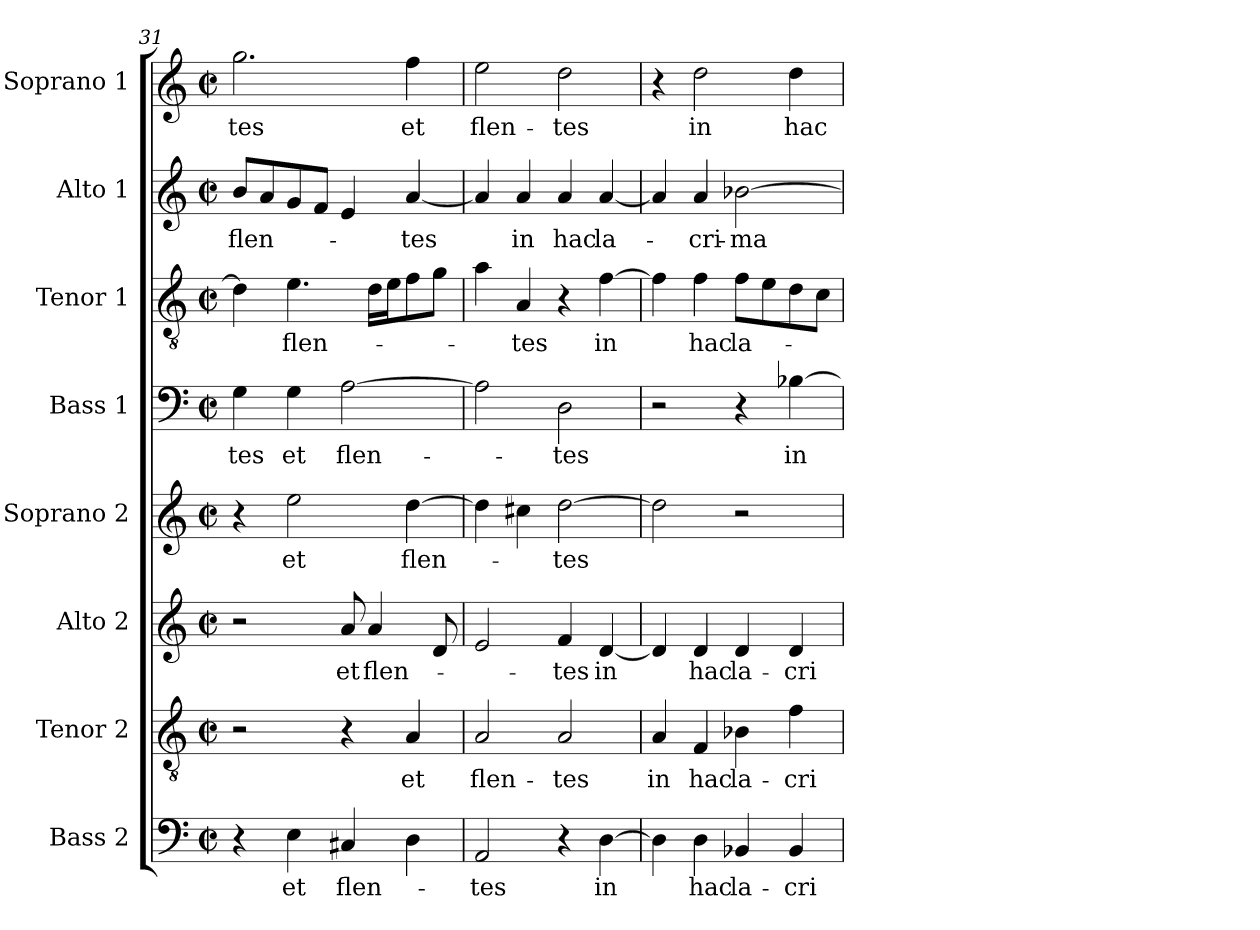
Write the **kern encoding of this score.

**kern	**text	**kern	**text	**kern	**text	**kern	**text	**kern	**text	**kern	**text	**kern	**text	**kern	**text
*part8	*part8	*part7	*part7	*part6	*part6	*part5	*part5	*part4	*part4	*part3	*part3	*part2	*part2	*part1	*part1
*staff8	*staff8	*staff7	*staff7	*staff6	*staff6	*staff5	*staff5	*staff4	*staff4	*staff3	*staff3	*staff2	*staff2	*staff1	*staff1
*I"Bass 2	*	*I"Tenor 2	*	*I"Alto 2	*	*I"Soprano 2	*	*I"Bass 1	*	*I"Tenor 1	*	*I"Alto 1	*	*I"Soprano 1	*
*I'B 2	*	*I'T 2	*	*I'A 2	*	*I'S 2	*	*I'B 1	*	*I'T 1	*	*I'A 1	*	*I'S 1	*
*clefF4	*	*clefGv2	*	*clefG2	*	*clefG2	*	*clefF4	*	*clefGv2	*	*clefG2	*	*clefG2	*
*k[]	*	*k[]	*	*k[]	*	*k[]	*	*k[]	*	*k[]	*	*k[]	*	*k[]	*
*C:	*	*C:	*	*C:	*	*C:	*	*C:	*	*C:	*	*C:	*	*C:	*
*M2/2	*	*M2/2	*	*M2/2	*	*M2/2	*	*M2/2	*	*M2/2	*	*M2/2	*	*M2/2	*
*met(c|)	*	*met(c|)	*	*met(c|)	*	*met(c|)	*	*met(c|)	*	*met(c|)	*	*met(c|)	*	*met(c|)	*
=31	=31	=31	=31	=31	=31	=31	=31	=31	=31	=31	=31	=31	=31	=31	=31
!	!	!	!	!	!	!	!	!	!LO:LY:b	!	!	!	!	!	!
!	!	!	!	!	!	!	!	!	!	!	!	!	!LO:LY:b	!	!
!	!	!	!	!	!	!	!	!	!	!	!	!	!	!	!LO:LY:b
4r	.	2r	.	2r	.	4r	.	4G\	-tes	4d\]	.	8b/L	flen-	2.gg\	-tes
.	.	.	.	.	.	.	.	.	.	.	.	8a/	.	.	.
!	!LO:LY:b	!	!	!	!	!	!	!	!	!	!	!	!	!	!
!	!	!	!	!	!	!	!LO:LY:b	!	!	!	!	!	!	!	!
!	!	!	!	!	!	!	!	!	!LO:LY:b	!	!	!	!	!	!
!	!	!	!	!	!	!	!	!	!	!	!LO:LY:b	!	!	!	!
4E\	et	.	.	.	.	2ee\	et	4G\	et	4.e\	flen-	8g/	.	.	.
.	.	.	.	.	.	.	.	.	.	.	.	8f/J	.	.	.
!	!LO:LY:b	!	!	!	!	!	!	!	!	!	!	!	!	!	!
!	!	!	!	!	!LO:LY:b	!	!	!	!	!	!	!	!	!	!
!	!	!	!	!	!	!	!	!	!LO:LY:b	!	!	!	!	!	!
4C#X/	flen-	4r	.	8a/	et	.	.	[2A\	flen-	.	.	4e/	.	.	.
!	!	!	!	!	!LO:LY:b	!	!	!	!	!	!	!	!	!	!
.	.	.	.	4a/	flen-	.	.	.	.	16d\LL	.	.	.	.	.
.	.	.	.	.	.	.	.	.	.	16e\J	.	.	.	.	.
!	!	!	!LO:LY:b	!	!	!	!	!	!	!	!	!	!	!	!
!	!	!	!	!	!	!	!LO:LY:b	!	!	!	!	!	!	!	!
!	!	!	!	!	!	!	!	!	!	!	!	!	!LO:LY:b	!	!
!	!	!	!	!	!	!	!	!	!	!	!	!	!	!	!LO:LY:b
4D\	.	4A/	et	.	.	[4dd\	flen-	.	.	8f\	.	[4a/	-tes	4ff\	et
.	.	.	.	8d/	.	.	.	.	.	8g\J	.	.	.	.	.
=32	=32	=32	=32	=32	=32	=32	=32	=32	=32	=32	=32	=32	=32	=32	=32
!	!LO:LY:b	!	!	!	!	!	!	!	!	!	!	!	!	!	!
!	!	!	!LO:LY:b	!	!	!	!	!	!	!	!	!	!	!	!
!	!	!	!	!	!	!	!	!	!	!	!	!	!	!	!LO:LY:b
2AA/	-tes	2A/	flen-	2e/	.	4dd\]	.	2A\]	.	4a\	.	4a/]	.	2ee\	flen-
!	!	!	!	!	!	!	!	!	!	!	!LO:LY:b	!	!	!	!
!	!	!	!	!	!	!	!	!	!	!	!	!	!LO:LY:b	!	!
.	.	.	.	.	.	4cc#X\	.	.	.	4A/	-tes	4a/	in	.	.
!	!	!	!LO:LY:b	!	!	!	!	!	!	!	!	!	!	!	!
!	!	!	!	!	!LO:LY:b	!	!	!	!	!	!	!	!	!	!
!	!	!	!	!	!	!	!LO:LY:b	!	!	!	!	!	!	!	!
!	!	!	!	!	!	!	!	!	!LO:LY:b	!	!	!	!	!	!
!	!	!	!	!	!	!	!	!	!	!	!	!	!LO:LY:b	!	!
!	!	!	!	!	!	!	!	!	!	!	!	!	!	!	!LO:LY:b
4r	.	2A/	-tes	4f/	-tes	[2dd\	-tes	2D\	-tes	4r	.	4a/	hac	2dd\	-tes
!	!LO:LY:b	!	!	!	!	!	!	!	!	!	!	!	!	!	!
!	!	!	!	!	!LO:LY:b	!	!	!	!	!	!	!	!	!	!
!	!	!	!	!	!	!	!	!	!	!	!LO:LY:b	!	!	!	!
!	!	!	!	!	!	!	!	!	!	!	!	!	!LO:LY:b	!	!
[4D\	in	.	.	[4d/	in	.	.	.	.	[4f\	in	[4a/	la-	.	.
!!LO:PB:g=z
=33	=33	=33	=33	=33	=33	=33	=33	=33	=33	=33	=33	=33	=33	=33	=33
!	!	!	!LO:LY:b	!	!	!	!	!	!	!	!	!	!	!	!
4D\]	.	4A/	in	4d/]	.	2dd\]	.	2r	.	4f\]	.	4a/]	.	4r	.
!	!LO:LY:b	!	!	!	!	!	!	!	!	!	!	!	!	!	!
!	!	!	!LO:LY:b	!	!	!	!	!	!	!	!	!	!	!	!
!	!	!	!	!	!LO:LY:b	!	!	!	!	!	!	!	!	!	!
!	!	!	!	!	!	!	!	!	!	!	!LO:LY:b	!	!	!	!
!	!	!	!	!	!	!	!	!	!	!	!	!	!LO:LY:b	!	!
!	!	!	!	!	!	!	!	!	!	!	!	!	!	!	!LO:LY:b
4D\	hac	4F/	hac	4d/	hac	.	.	.	.	4f\	hac	4a/	-cri-	2dd\	in
!	!LO:LY:b	!	!	!	!	!	!	!	!	!	!	!	!	!	!
!	!	!	!LO:LY:b	!	!	!	!	!	!	!	!	!	!	!	!
!	!	!	!	!	!LO:LY:b	!	!	!	!	!	!	!	!	!	!
!	!	!	!	!	!	!	!	!	!	!	!LO:LY:b	!	!	!	!
!	!	!	!	!	!	!	!	!	!	!	!	!	!LO:LY:b	!	!
4BB-X/	la-	4B-X\	la-	4d/	la-	2r	.	4r	.	8f\L	la-	[2b-X\	-ma-	.	.
.	.	.	.	.	.	.	.	.	.	8e\	.	.	.	.	.
!	!LO:LY:b	!	!	!	!	!	!	!	!	!	!	!	!	!	!
!	!	!	!LO:LY:b	!	!	!	!	!	!	!	!	!	!	!	!
!	!	!	!	!	!LO:LY:b	!	!	!	!	!	!	!	!	!	!
!	!	!	!	!	!	!	!	!	!LO:LY:b	!	!	!	!	!	!
!	!	!	!	!	!	!	!	!	!	!	!	!	!	!	!LO:LY:b
4BB-/	-cri-	4f\	-cri-	4d/	-cri-	.	.	[4B-X\	in	8d\	.	.	.	4dd\	hac
.	.	.	.	.	.	.	.	.	.	8c\J	.	.	.	.	.
=	=	=	=	=	=	=	=	=	=	=	=	=	=	=	=
*-	*-	*-	*-	*-	*-	*-	*-	*-	*-	*-	*-	*-	*-	*-	*-
